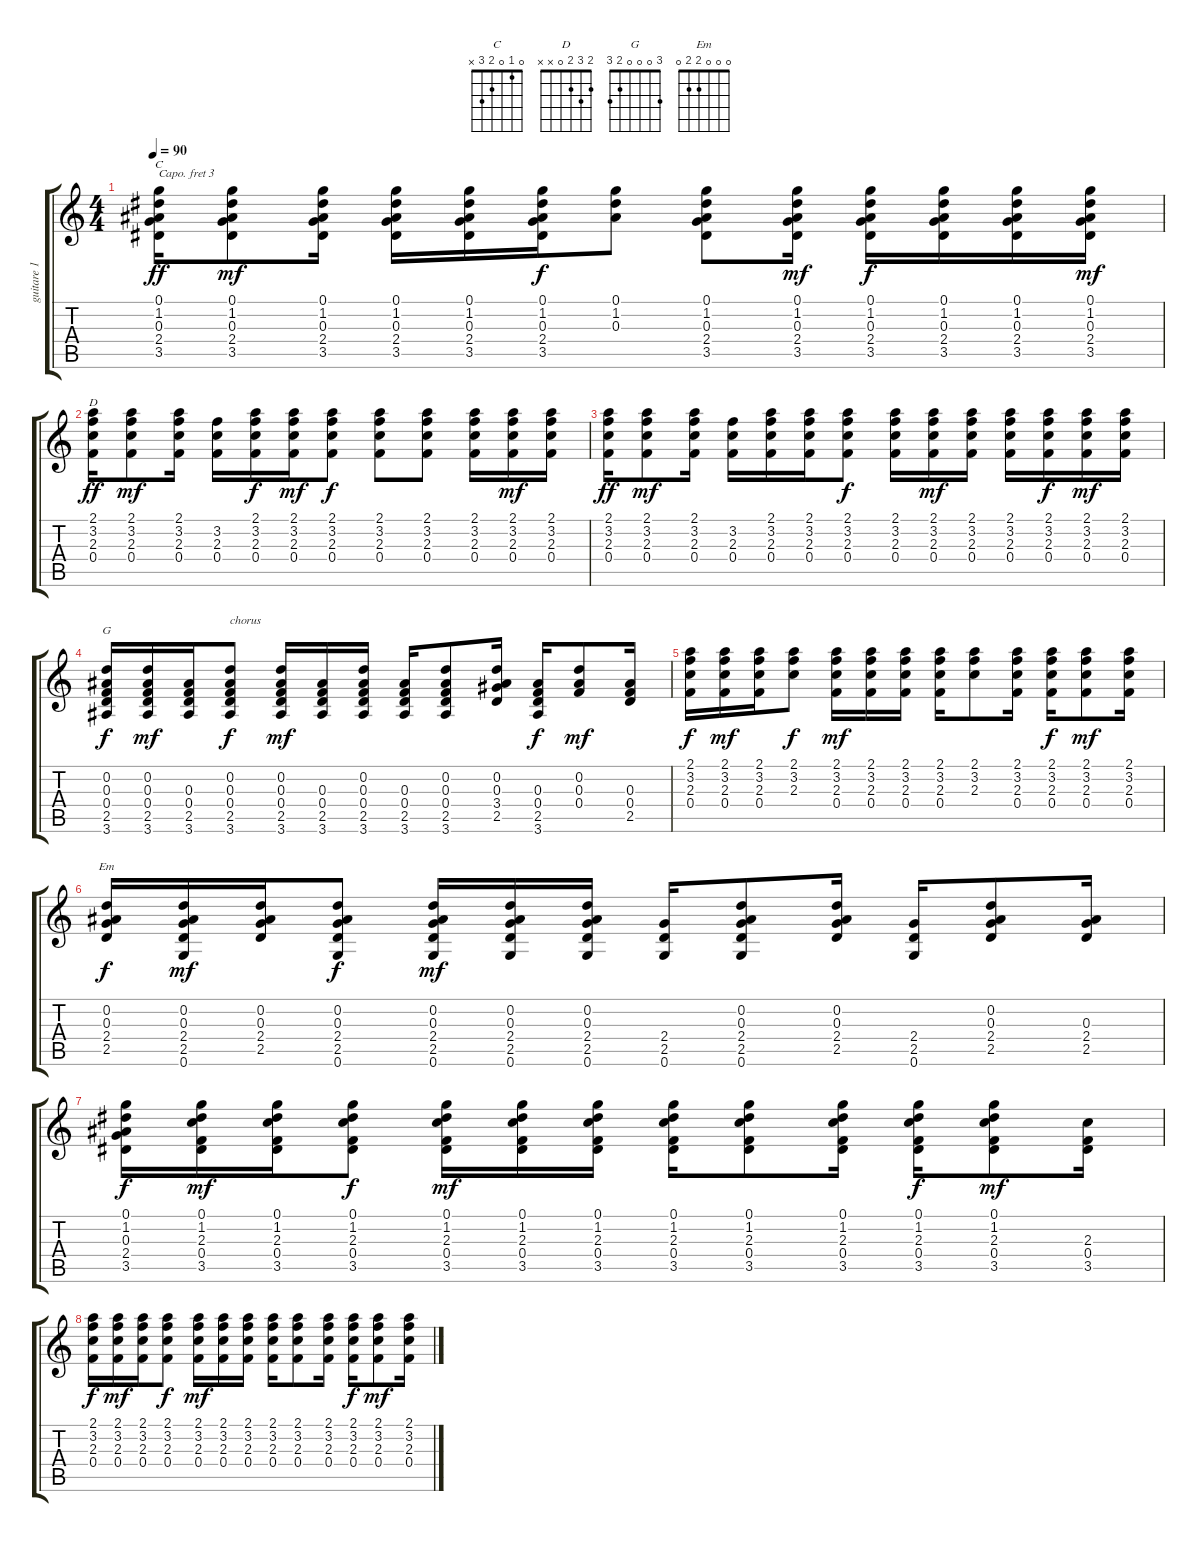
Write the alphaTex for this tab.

\track ("guitare 1" "guitare 1") {instrument acousticguitarsteel}
\staff {score tabs}
\capo 3
\tuning (E4 B3 G3 D3 A2 E2) {hide}
\chord ("C" 0 1 0 2 3 x)
\chord ("D" 2 3 2 0 x x)
\chord ("G" 3 0 0 0 2 3)
\chord ("Em" 0 0 0 2 2 0)
\ts (4 4)
\tempo 90
\clef g2
\ks c
(0.1 1.2 0.3 2.4 3.5).16{ch "C" dy ff} (0.1 1.2 0.3 2.4 3.5).8{dy mf} (0.1 1.2 0.3 2.4 3.5).16 (0.1 1.2 0.3 2.4 3.5).16 (0.1 1.2 0.3 2.4 3.5).16 (0.1 1.2 0.3 2.4 3.5).16{dy f} (0.1 1.2 0.3).8 (0.1 1.2 0.3 2.4 3.5).8 (0.1 1.2 0.3 2.4 3.5).16{dy mf} (0.1 1.2 0.3 2.4 3.5).16{dy f} (0.1 1.2 0.3 2.4 3.5).16 (0.1 1.2 0.3 2.4 3.5).16 (0.1 1.2 0.3 2.4 3.5).16{dy mf} |
(2.1 3.2 2.3 0.4).16{ch "D" dy ff} (2.1 3.2 2.3 0.4).8{dy mf} (2.1 3.2 2.3 0.4).16 (3.2 2.3 0.4).16 (2.1 3.2 2.3 0.4).16{dy f} (2.1 3.2 2.3 0.4).16{dy mf} (2.1 3.2 2.3 0.4).8{dy f} (2.1 3.2 2.3 0.4).8 (2.1 3.2 2.3 0.4).8 (2.1 3.2 2.3 0.4).16 (2.1 3.2 2.3 0.4).16{dy mf} (2.1 3.2 2.3 0.4).16 |
(2.1 3.2 2.3 0.4).16{dy ff} (2.1 3.2 2.3 0.4).8{dy mf} (2.1 3.2 2.3 0.4).16 (3.2 2.3 0.4).16 (2.1 3.2 2.3 0.4).16 (2.1 3.2 2.3 0.4).16 (2.1 3.2 2.3 0.4).8{dy f} (2.1 3.2 2.3 0.4).16 (2.1 3.2 2.3 0.4).16{dy mf} (2.1 3.2 2.3 0.4).16 (2.1 3.2 2.3 0.4).16 (2.1 3.2 2.3 0.4).16{dy f} (2.1 3.2 2.3 0.4).16{dy mf} (2.1 3.2 2.3 0.4).16 |
(0.2 0.3 0.4 2.5 3.6).16{ch "G" dy f} (0.2 0.3 0.4 2.5 3.6).16{dy mf} (0.3 0.4 2.5 3.6).16 (0.2 0.3 0.4 2.5 3.6).8{txt "chorus" dy f} (0.2 0.3 0.4 2.5 3.6).16{dy mf} (0.3 0.4 2.5 3.6).16 (0.2 0.3 0.4 2.5 3.6).16 (0.3 0.4 2.5 3.6).16 (0.2 0.3 0.4 2.5 3.6).8 (0.2 0.3 3.4 2.5).16 (0.3 0.4 2.5 3.6).16{dy f} (0.2 0.3 0.4).8{dy mf} (0.3 0.4 2.5).16 |
(2.1 3.2 2.3 0.4).16{dy f} (2.1 3.2 2.3 0.4).16{dy mf} (2.1 3.2 2.3 0.4).16 (2.1 3.2 2.3).8{dy f} (2.1 3.2 2.3 0.4).16{dy mf} (2.1 3.2 2.3 0.4).16 (2.1 3.2 2.3 0.4).16 (2.1 3.2 2.3 0.4).16 (2.1 3.2 2.3).8 (2.1 3.2 2.3 0.4).16 (2.1 3.2 2.3 0.4).16{dy f} (2.1 3.2 2.3 0.4).8{dy mf} (2.1 3.2 2.3 0.4).16 |
(0.2 0.3 2.4 2.5).16{ch "Em" dy f} (0.2 0.3 2.4 2.5 0.6).16{dy mf} (0.2 0.3 2.4 2.5).16 (0.2 0.3 2.4 2.5 0.6).8{dy f} (0.2 0.3 2.4 2.5 0.6).16{dy mf} (0.2 0.3 2.4 2.5 0.6).16 (0.2 0.3 2.4 2.5 0.6).16 (2.4 2.5 0.6).16 (0.2 0.3 2.4 2.5 0.6).8 (0.2 0.3 2.4 2.5).16 (2.4 2.5 0.6).16 (0.2 0.3 2.4 2.5).8 (0.3 2.4 2.5).16 |
(0.1 1.2 0.3 2.4 3.5).16{dy f} (0.1 1.2 2.3 0.4 3.5).16{dy mf} (0.1 1.2 2.3 0.4 3.5).16 (0.1 1.2 2.3 0.4 3.5).8{dy f} (0.1 1.2 2.3 0.4 3.5).16{dy mf} (0.1 1.2 2.3 0.4 3.5).16 (0.1 1.2 2.3 0.4 3.5).16 (0.1 1.2 2.3 0.4 3.5).16 (0.1 1.2 2.3 0.4 3.5).8 (0.1 1.2 2.3 0.4 3.5).16 (0.1 1.2 2.3 0.4 3.5).16{dy f} (0.1 1.2 2.3 0.4 3.5).8{dy mf} (2.3 0.4 3.5).16 |
(2.1 3.2 2.3 0.4).16{dy f} (2.1 3.2 2.3 0.4).16{dy mf} (2.1 3.2 2.3 0.4).16 (2.1 3.2 2.3 0.4).8{dy f} (2.1 3.2 2.3 0.4).16{dy mf} (2.1 3.2 2.3 0.4).16 (2.1 3.2 2.3 0.4).16 (2.1 3.2 2.3 0.4).16 (2.1 3.2 2.3 0.4).8 (2.1 3.2 2.3 0.4).16 (2.1 3.2 2.3 0.4).16{dy f} (2.1 3.2 2.3 0.4).8{dy mf} (2.1 3.2 2.3 0.4).16
